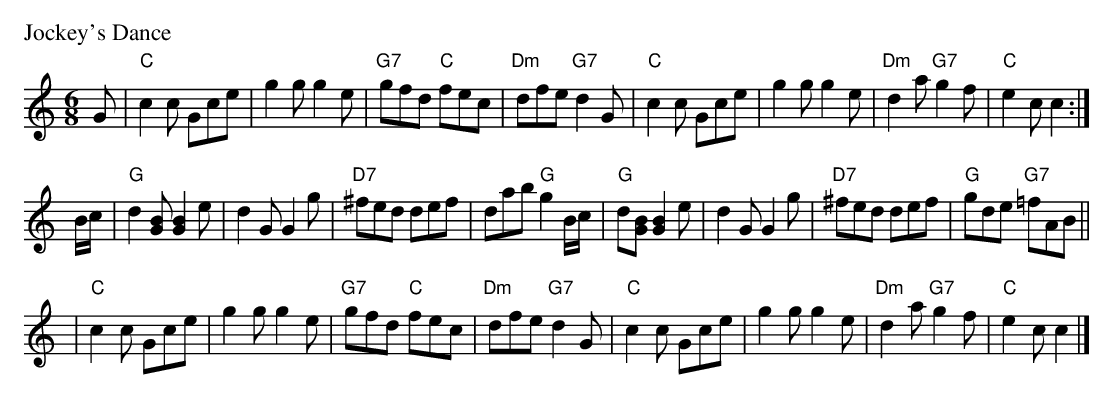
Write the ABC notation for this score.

X:1
P: Jockey's Dance
M: 6/8
L: 1/8
K: C
G \
| "C"c2c Gce | g2g g2e | "G7"gfd "C"fec | "Dm"dfe "G7"d2G \
| "C"c2c Gce | g2g g2e | "Dm"d2a "G7"g2f | "C"e2c c2 :|
B/c/ \
| "G"d2[BG] [B2G2]e | d2G G2g | "D7"^fed def | dab "G"g2 B/c/ \
| "G"d1[BG] [B2G2]e | d2G G2g | "D7"^fed def | "G"gde "G7"=fAB ||
y2 \
| "C"c2c Gce | g2g g2e | "G7"gfd "C"fec | "Dm"dfe "G7"d2G \
| "C"c2c Gce | g2g g2e | "Dm"d2a "G7"g2f | "C"e2c c2 |]
